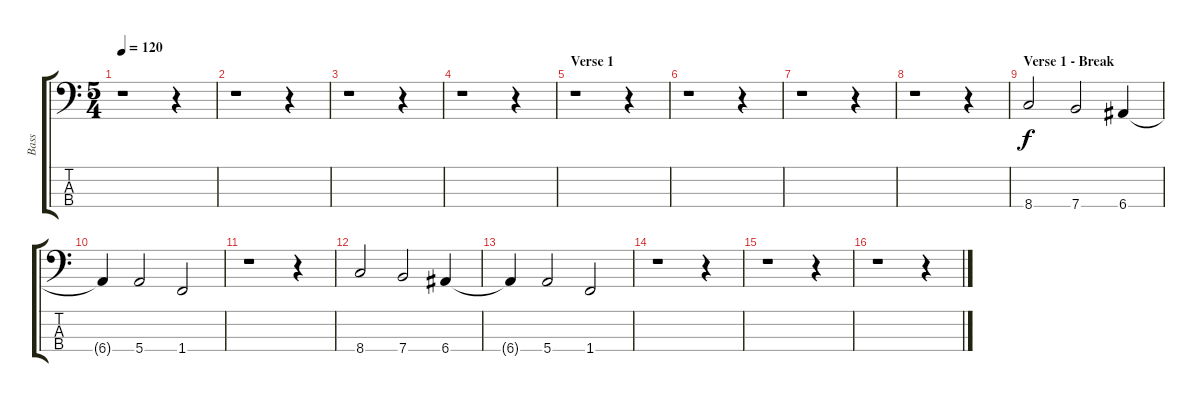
\track ("Bass" "Bass") {instrument electricbassfinger}
\staff {score tabs}
\tuning (G2 D2 A1 E1) {hide}
\ts (5 4)
\tempo 120
\clef f4
\ks c
r.1{dy f instrument electricbassfinger} r.4 |
r.1 r.4 |
r.1 r.4 |
r.1 r.4 |
\section ("" "Verse 1")
r.1 r.4 |
r.1 r.4 |
r.1 r.4 |
r.1 r.4 |
\section ("" "Verse 1 - Break")
8.4.2 7.4.2 6.4.4 |
6.4{t}.4 5.4.2 1.4.2 |
r.1 r.4 |
8.4.2 7.4.2 6.4.4 |
6.4{t}.4 5.4.2 1.4.2 |
r.1 r.4 |
r.1 r.4 |
r.1 r.4
